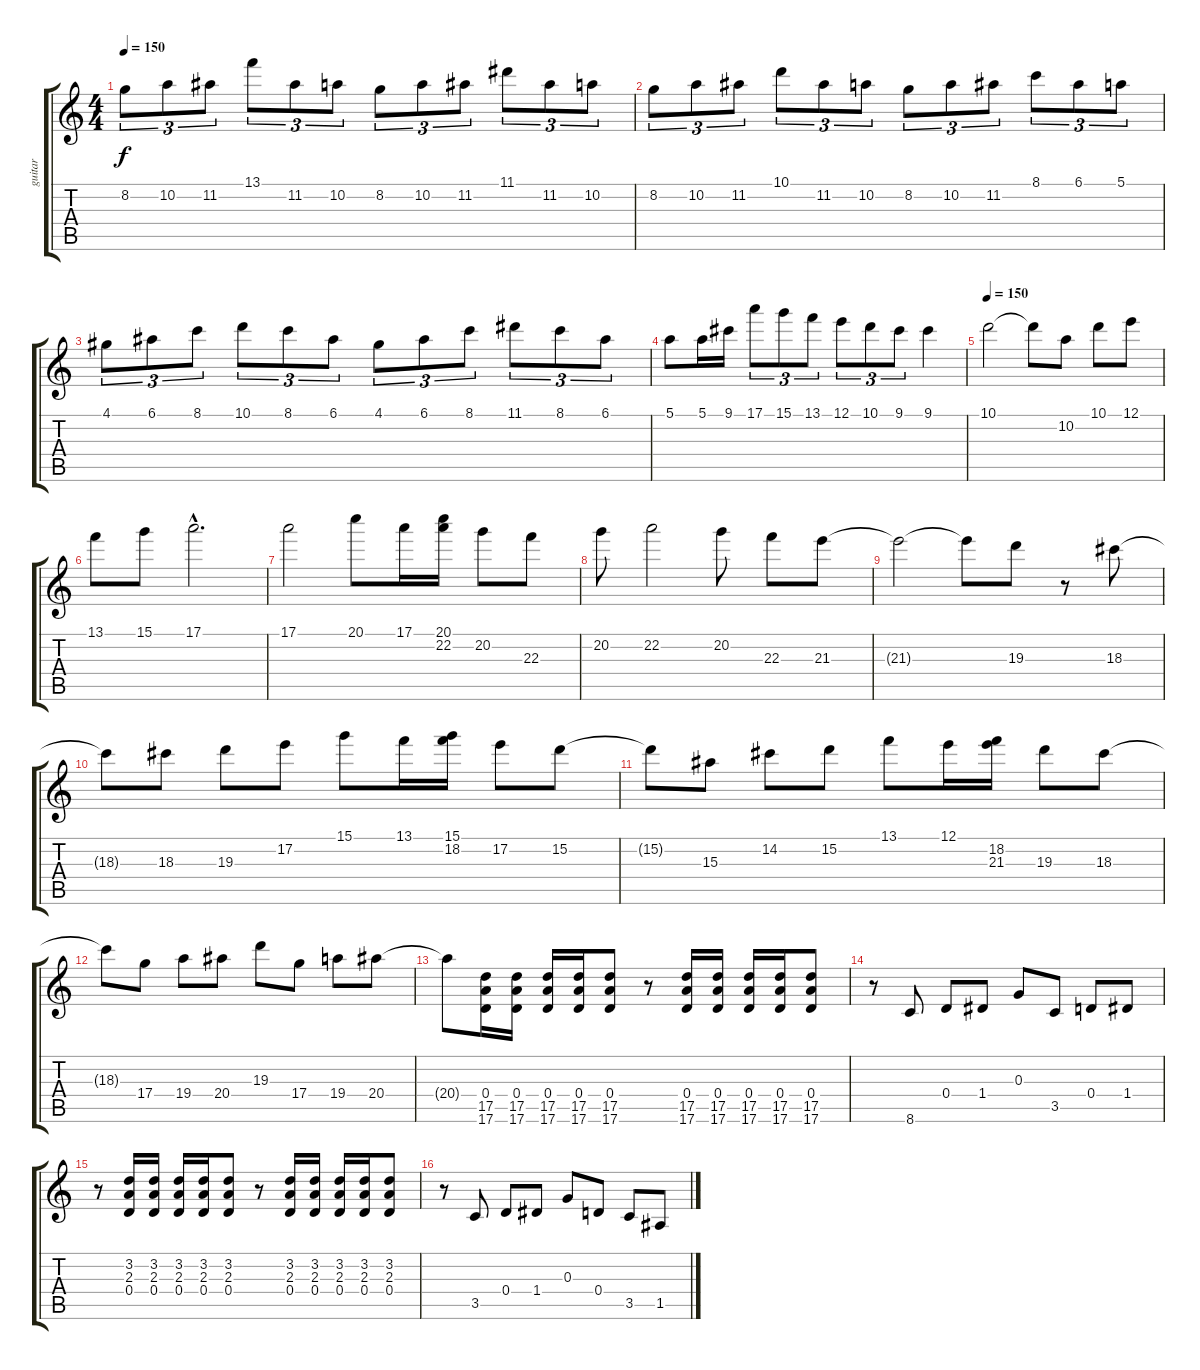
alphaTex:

\track ("guitar" "guitar") {instrument distortionguitar}
\staff {score tabs}
\tuning (E4 B3 G3 D3 A2 E2) {hide}
\ts (4 4)
\tempo 150
\clef g2
\ks c
8.2.8{tu (3 2) dy f} 10.2.8{tu (3 2)} 11.2.8{tu (3 2)} 13.1.8{tu (3 2)} 11.2.8{tu (3 2)} 10.2.8{tu (3 2)} 8.2.8{tu (3 2)} 10.2.8{tu (3 2)} 11.2.8{tu (3 2)} 11.1.8{tu (3 2)} 11.2.8{tu (3 2)} 10.2.8{tu (3 2)} |
8.2.8{tu (3 2)} 10.2.8{tu (3 2)} 11.2.8{tu (3 2)} 10.1.8{tu (3 2)} 11.2.8{tu (3 2)} 10.2.8{tu (3 2)} 8.2.8{tu (3 2)} 10.2.8{tu (3 2)} 11.2.8{tu (3 2)} 8.1.8{tu (3 2)} 6.1.8{tu (3 2)} 5.1.8{tu (3 2)} |
4.1.8{tu (3 2)} 6.1.8{tu (3 2)} 8.1.8{tu (3 2)} 10.1.8{tu (3 2)} 8.1.8{tu (3 2)} 6.1.8{tu (3 2)} 4.1.8{tu (3 2)} 6.1.8{tu (3 2)} 8.1.8{tu (3 2)} 11.1.8{tu (3 2)} 8.1.8{tu (3 2)} 6.1.8{tu (3 2)} |
5.1.8 5.1.16 9.1.16 17.1.8{tu (3 2)} 15.1.8{tu (3 2)} 13.1.8{tu (3 2)} 12.1.8{tu (3 2)} 10.1.8{tu (3 2)} 9.1.8{tu (3 2)} 9.1.4 |
\tempo 150
10.1.2 10.1{t}.8 10.2.8 10.1.8 12.1.8 |
13.1.8 15.1.8 17.1{hac}.2{d} |
17.1.2 20.1.8 17.1.16 (20.1 22.2).16 20.2.8 22.3.8 |
20.2.8 22.2.2 20.2.8 22.3.8 21.3.8 |
21.3{t}.2 21.3{t}.8 19.3.8 r.8 18.3.8 |
18.3{t}.8 18.3.8 19.3.8 17.2.8 15.1.8 13.1.16 (15.1 18.2).16 17.2.8 15.2.8 |
15.2{t}.8 15.3.8 14.2.8 15.2.8 13.1.8 12.1.16 (18.2 21.3).16 19.3.8 18.3.8 |
18.3{t}.8 17.4.8 19.4.8 20.4.8 19.3.8 17.4.8 19.4.8 20.4.8 |
20.4{t}.8 (0.4 17.5 17.6).16 (0.4 17.5 17.6).16 (0.4 17.5 17.6).16 (0.4 17.5 17.6).16 (0.4 17.5 17.6).8 r.8 (0.4 17.5 17.6).16 (0.4 17.5 17.6).16 (0.4 17.5 17.6).16 (0.4 17.5 17.6).16 (0.4 17.5 17.6).8 |
r.8 8.6.8 0.4.8 1.4.8 0.3.8 3.5.8 0.4.8 1.4.8 |
r.8 (3.2 2.3 0.4).16 (3.2 2.3 0.4).16 (3.2 2.3 0.4).16 (3.2 2.3 0.4).16 (3.2 2.3 0.4).8 r.8 (3.2 2.3 0.4).16 (3.2 2.3 0.4).16 (3.2 2.3 0.4).16 (3.2 2.3 0.4).16 (3.2 2.3 0.4).8 |
r.8 3.5.8 0.4.8 1.4.8 0.3.8 0.4.8 3.5.8 1.5.8
